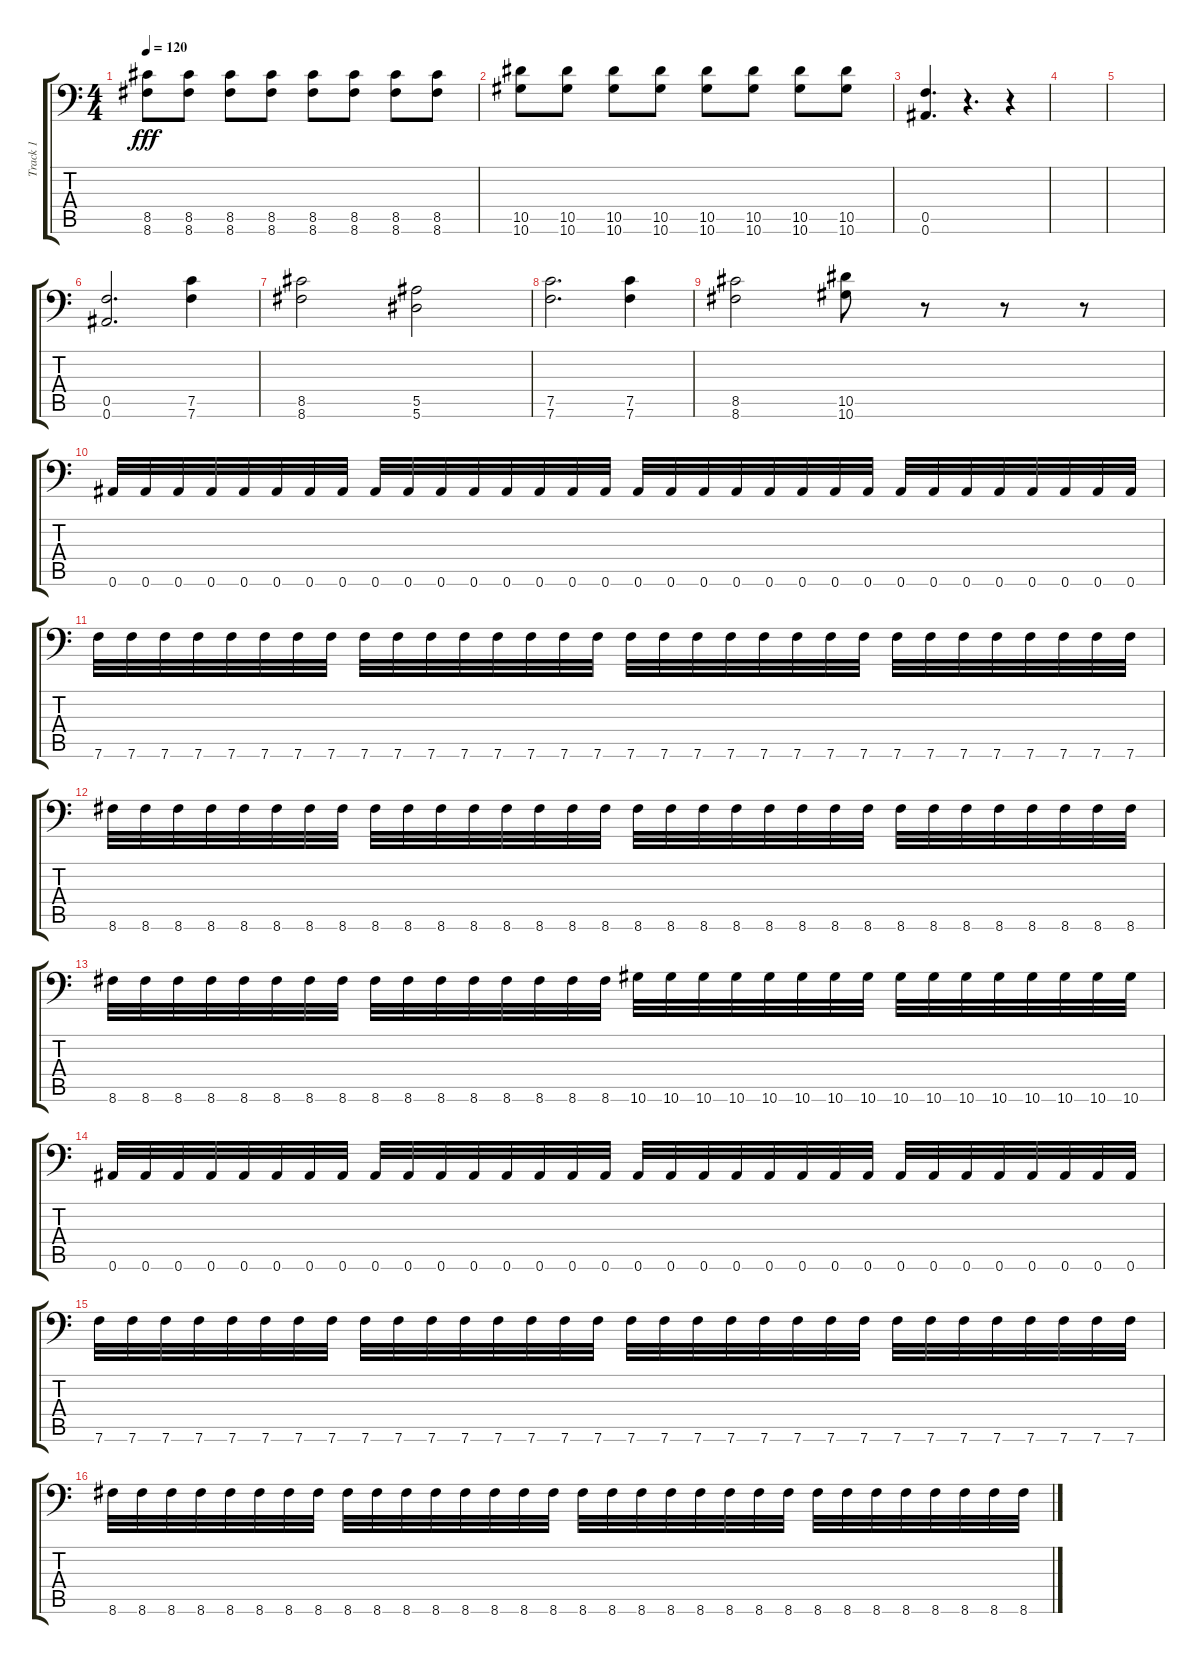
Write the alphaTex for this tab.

\track ("Track 1" "Track 1") {instrument overdrivenguitar}
\staff {score tabs}
\tuning (C4 G3 Eb3 Bb2 F2 Bb1) {hide}
\ts (4 4)
\tempo 120
\clef f4
\ks c
(8.5 8.6).8{dy fff} (8.5 8.6).8 (8.5 8.6).8 (8.5 8.6).8 (8.5 8.6).8 (8.5 8.6).8 (8.5 8.6).8 (8.5 8.6).8 |
(10.5 10.6).8 (10.5 10.6).8 (10.5 10.6).8 (10.5 10.6).8 (10.5 10.6).8 (10.5 10.6).8 (10.5 10.6).8 (10.5 10.6).8 |
(0.5 0.6).4{d} r.4{d} r.4 |
|
|
(0.5 0.6).2{d} (7.5 7.6).4 |
(8.5 8.6).2 (5.5 5.6).2 |
(7.5 7.6).2{d} (7.5 7.6).4 |
(8.5 8.6).2 (10.5 10.6).8 r.8 r.8 r.8 |
0.6.32 0.6.32 0.6.32 0.6.32 0.6.32 0.6.32 0.6.32 0.6.32 0.6.32 0.6.32 0.6.32 0.6.32 0.6.32 0.6.32 0.6.32 0.6.32 0.6.32 0.6.32 0.6.32 0.6.32 0.6.32 0.6.32 0.6.32 0.6.32 0.6.32 0.6.32 0.6.32 0.6.32 0.6.32 0.6.32 0.6.32 0.6.32 |
7.6.32 7.6.32 7.6.32 7.6.32 7.6.32 7.6.32 7.6.32 7.6.32 7.6.32 7.6.32 7.6.32 7.6.32 7.6.32 7.6.32 7.6.32 7.6.32 7.6.32 7.6.32 7.6.32 7.6.32 7.6.32 7.6.32 7.6.32 7.6.32 7.6.32 7.6.32 7.6.32 7.6.32 7.6.32 7.6.32 7.6.32 7.6.32 |
8.6.32 8.6.32 8.6.32 8.6.32 8.6.32 8.6.32 8.6.32 8.6.32 8.6.32 8.6.32 8.6.32 8.6.32 8.6.32 8.6.32 8.6.32 8.6.32 8.6.32 8.6.32 8.6.32 8.6.32 8.6.32 8.6.32 8.6.32 8.6.32 8.6.32 8.6.32 8.6.32 8.6.32 8.6.32 8.6.32 8.6.32 8.6.32 |
8.6.32 8.6.32 8.6.32 8.6.32 8.6.32 8.6.32 8.6.32 8.6.32 8.6.32 8.6.32 8.6.32 8.6.32 8.6.32 8.6.32 8.6.32 8.6.32 10.6.32 10.6.32 10.6.32 10.6.32 10.6.32 10.6.32 10.6.32 10.6.32 10.6.32 10.6.32 10.6.32 10.6.32 10.6.32 10.6.32 10.6.32 10.6.32 |
0.6.32 0.6.32 0.6.32 0.6.32 0.6.32 0.6.32 0.6.32 0.6.32 0.6.32 0.6.32 0.6.32 0.6.32 0.6.32 0.6.32 0.6.32 0.6.32 0.6.32 0.6.32 0.6.32 0.6.32 0.6.32 0.6.32 0.6.32 0.6.32 0.6.32 0.6.32 0.6.32 0.6.32 0.6.32 0.6.32 0.6.32 0.6.32 |
7.6.32 7.6.32 7.6.32 7.6.32 7.6.32 7.6.32 7.6.32 7.6.32 7.6.32 7.6.32 7.6.32 7.6.32 7.6.32 7.6.32 7.6.32 7.6.32 7.6.32 7.6.32 7.6.32 7.6.32 7.6.32 7.6.32 7.6.32 7.6.32 7.6.32 7.6.32 7.6.32 7.6.32 7.6.32 7.6.32 7.6.32 7.6.32 |
8.6.32 8.6.32 8.6.32 8.6.32 8.6.32 8.6.32 8.6.32 8.6.32 8.6.32 8.6.32 8.6.32 8.6.32 8.6.32 8.6.32 8.6.32 8.6.32 8.6.32 8.6.32 8.6.32 8.6.32 8.6.32 8.6.32 8.6.32 8.6.32 8.6.32 8.6.32 8.6.32 8.6.32 8.6.32 8.6.32 8.6.32 8.6.32
